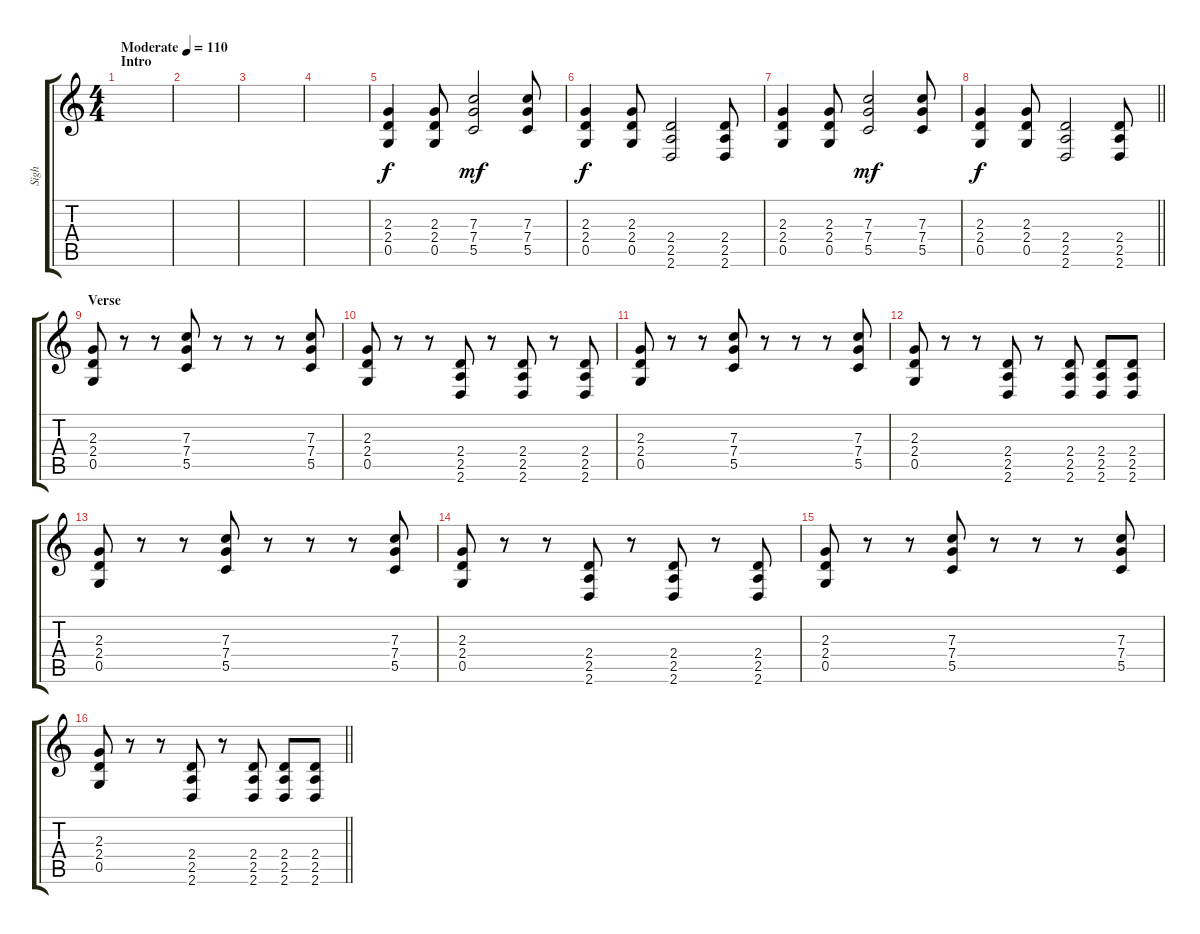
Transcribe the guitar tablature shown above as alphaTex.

\track ("Sigh" "Sigh") {instrument overdrivenguitar}
\staff {score tabs}
\tuning (D4 A3 F3 C3 G2 C2) {hide}
\ts (4 4)
\section ("" "Intro")
\tempo (110 "Moderate")
\clef g2
\ks c
|
|
|
|
(2.3 2.4 0.5).4 (2.3 2.4 0.5).8 (7.3 7.4 5.5).2{dy mf} (7.3 7.4 5.5).8 |
(2.3 2.4 0.5).4{dy f} (2.3 2.4 0.5).8 (2.4 2.5 2.6).2 (2.4 2.5 2.6).8 |
(2.3 2.4 0.5).4 (2.3 2.4 0.5).8 (7.3 7.4 5.5).2{dy mf} (7.3 7.4 5.5).8 |
\barLineRight lightlight
(2.3 2.4 0.5).4{dy f} (2.3 2.4 0.5).8 (2.4 2.5 2.6).2 (2.4 2.5 2.6).8 |
\section ("" "Verse")
(2.3 2.4 0.5).8 r.8 r.8 (7.3 7.4 5.5).8 r.8 r.8 r.8 (7.3 7.4 5.5).8 |
(2.3 2.4 0.5).8 r.8 r.8 (2.4 2.5 2.6).8 r.8 (2.4 2.5 2.6).8 r.8 (2.4 2.5 2.6).8 |
(2.3 2.4 0.5).8 r.8 r.8 (7.3 7.4 5.5).8 r.8 r.8 r.8 (7.3 7.4 5.5).8 |
(2.3 2.4 0.5).8 r.8 r.8 (2.4 2.5 2.6).8 r.8 (2.4 2.5 2.6).8 (2.4 2.5 2.6).8 (2.4 2.5 2.6).8 |
(2.3 2.4 0.5).8 r.8 r.8 (7.3 7.4 5.5).8 r.8 r.8 r.8 (7.3 7.4 5.5).8 |
(2.3 2.4 0.5).8 r.8 r.8 (2.4 2.5 2.6).8 r.8 (2.4 2.5 2.6).8 r.8 (2.4 2.5 2.6).8 |
(2.3 2.4 0.5).8 r.8 r.8 (7.3 7.4 5.5).8 r.8 r.8 r.8 (7.3 7.4 5.5).8 |
\barLineRight lightlight
(2.3 2.4 0.5).8 r.8 r.8 (2.4 2.5 2.6).8 r.8 (2.4 2.5 2.6).8 (2.4 2.5 2.6).8 (2.4 2.5 2.6).8
